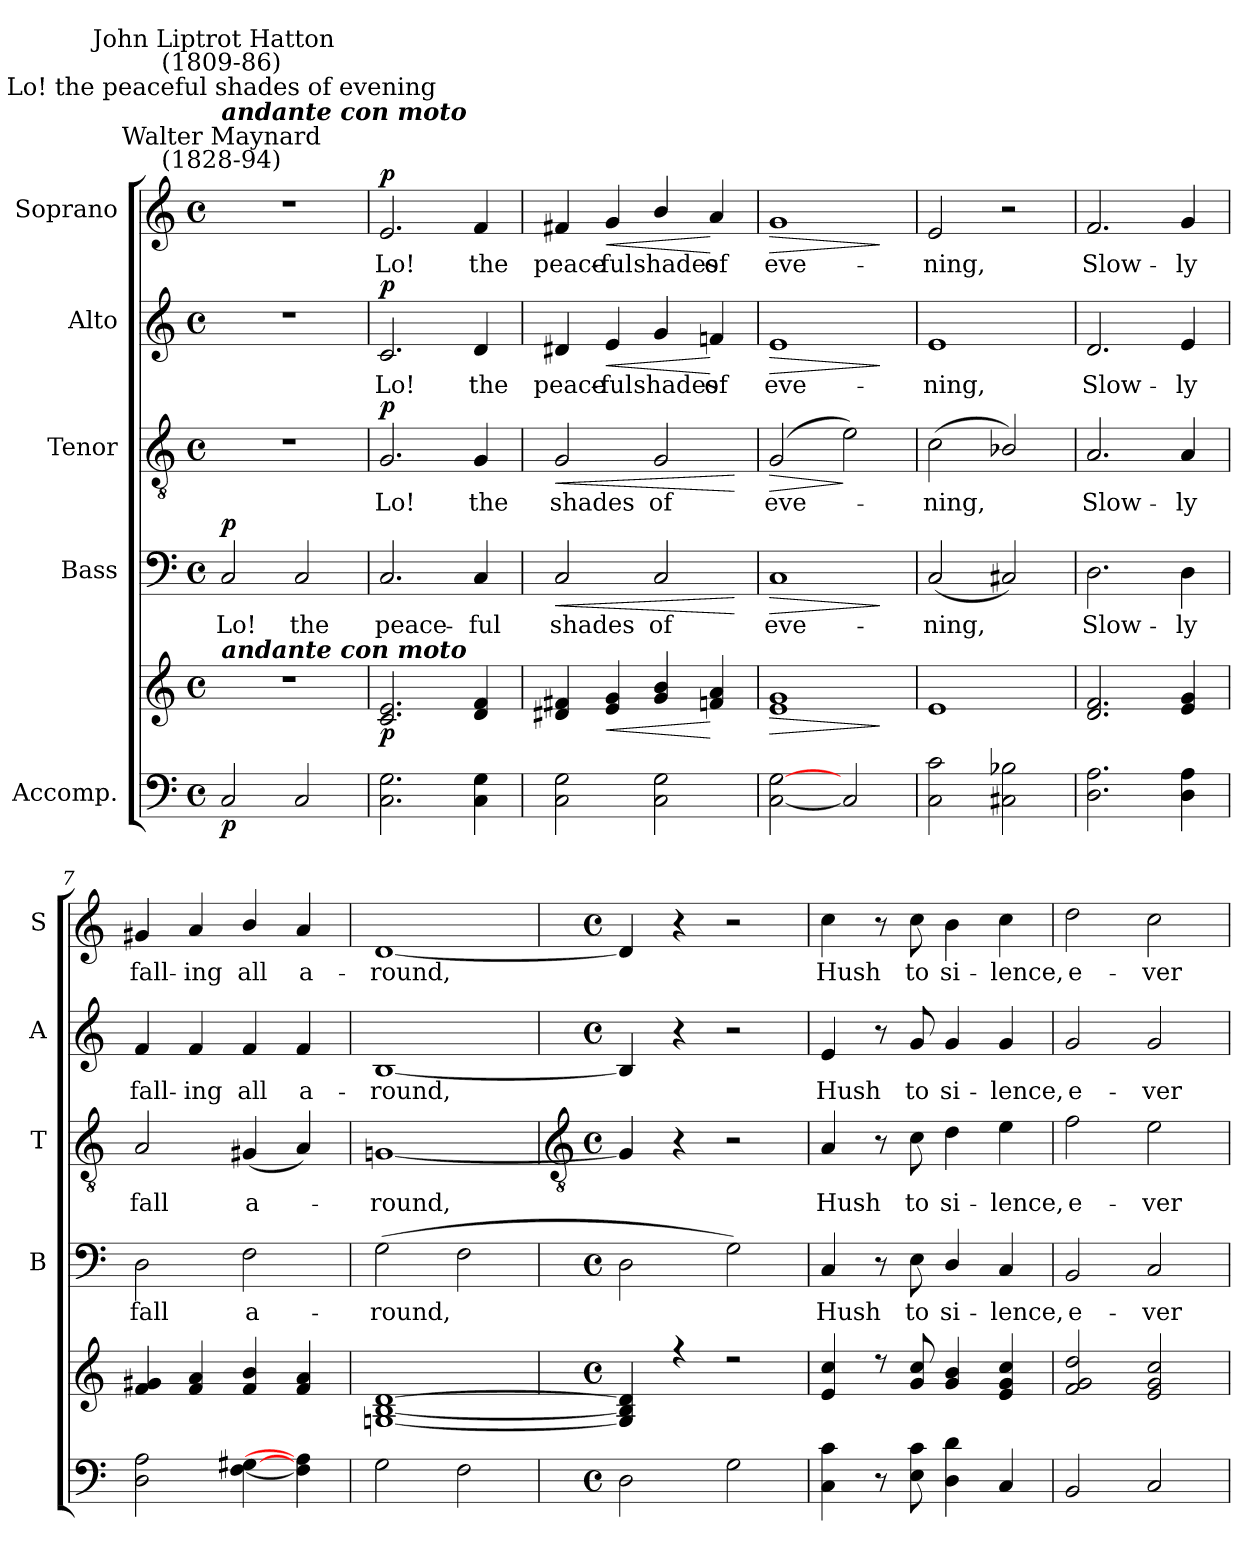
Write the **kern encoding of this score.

**kern	**kern	**dynam	**kern	**text	**dynam	**kern	**text	**dynam	**kern	**text	**dynam	**kern	**text	**dynam
*part5	*part5	*part5	*part4	*part4	*part4	*part3	*part3	*part3	*part2	*part2	*part2	*part1	*part1	*part1
*staff6	*staff5	*staff5/6	*staff4	*staff4	*staff4	*staff3	*staff3	*staff3	*staff2	*staff2	*staff2	*staff1	*staff1	*staff1
*I"Accomp.	*	*	*I"Bass	*	*	*I"Tenor	*	*	*I"Alto	*	*	*I"Soprano	*	*
*	*	*	*I'B	*	*	*I'T	*	*	*I'A	*	*	*I'S	*	*
*clefF4	*clefG2	*	*clefF4	*	*	*clefGv2	*	*	*clefG2	*	*	*clefG2	*	*
*k[]	*k[]	*	*k[]	*	*	*k[]	*	*	*k[]	*	*	*k[]	*	*
*C:	*C:	*	*C:	*	*	*C:	*	*	*C:	*	*	*C:	*	*
*M4/4	*M4/4	*	*M4/4	*	*	*M4/4	*	*	*M4/4	*	*	*M4/4	*	*
*met(c)	*met(c)	*	*met(c)	*	*	*met(c)	*	*	*met(c)	*	*	*met(c)	*	*
*MM106	*MM106	*	*MM106	*	*	*MM106	*	*	*MM106	*	*	*MM106	*	*
=1	=1	=1	=1	=1	=1	=1	=1	=1	=1	=1	=1	=1	=1	=1
!	!	!	!	!	!	!	!	!	!	!	!	!LO:TX:a:cj:t=Walter Maynard\n(1828-94)	!	!
!	!	!	!	!	!	!	!	!	!	!	!	!LO:TX:a:Bi:t=andante con moto	!	!
!	!	!	!	!	!	!	!	!	!	!	!	!LO:TX:a:cj:t=Lo! the peaceful shades of evening	!	!
!	!	!	!	!	!	!	!	!	!	!	!	!LO:TX:a:cj:t=John Liptrot Hatton  \n(1809-86)	!	!
!	!LO:TX:a:Bi:t=andante con moto	!	!	!	!	!	!	!	!	!	!	!	!	!
!	!	!LO:DY:b=2	!	!LO:LY:b	!LO:DY:b	!	!	!	!	!	!	!	!	!
2C	1r	p	2C	Lo!	p	1r	.	.	1r	.	.	1r	.	.
!	!	!	!	!LO:LY:b	!	!	!	!	!	!	!	!	!	!
2C	.	.	2C	the	.	.	.	.	.	.	.	.	.	.
=2	=2	=2	=2	=2	=2	=2	=2	=2	=2	=2	=2	=2	=2	=2
!	!	!LO:DY:b	!	!LO:LY:b	!	!	!LO:LY:b	!LO:DY:b	!	!LO:LY:b	!LO:DY:b	!	!LO:LY:b	!LO:DY:b
2.C 2.G	2.c 2.e	p	2.C	peace-	.	2.G	Lo!	p	2.c	Lo!	p	2.e	Lo!	p
!	!	!	!	!LO:LY:b	!	!	!LO:LY:b	!	!	!LO:LY:b	!	!	!LO:LY:b	!
4C 4G	4d 4f	.	4C	-ful	.	4G	the	.	4d	the	.	4f	the	.
=3	=3	=3	=3	=3	=3	=3	=3	=3	=3	=3	=3	=3	=3	=3
!	!	!	!	!LO:LY:b	!LO:HP:b	!	!LO:LY:b	!LO:HP:b	!	!LO:LY:b	!	!	!LO:LY:b	!
2C 2G	4d#X 4f#X	.	2C	shades	<	2G	shades	<	4d#X	peace-	.	4f#X	peace-	.
!	!	!LO:HP:b	!	!	!	!	!	!	!	!LO:LY:b	!LO:HP:b	!	!LO:LY:b	!LO:HP:b
.	4e 4g	<	.	.	.	.	.	.	4e	-ful	<	4g	-ful	<
!	!	!	!	!LO:LY:b	!	!	!LO:LY:b	!	!	!LO:LY:b	!	!	!LO:LY:b	!
2C 2G	4g/ 4b/	.	2C	of	.	2G	of	.	4g	shades	.	4b/	shades	.
!	!	!	!	!	!	!	!	!	!	!LO:LY:b	!	!	!LO:LY:b	!
.	4fn 4a	[	.	.	.	.	.	.	4fn	of	[	4a	of	[
.	.	.	.	.	[	.	.	[	.	.	.	.	.	.
=4	=4	=4	=4	=4	=4	=4	=4	=4	=4	=4	=4	=4	=4	=4
!	!	!LO:HP:b	!	!LO:LY:b	!LO:HP:b	!	!LO:LY:b	!LO:HP:b	!	!LO:LY:b	!LO:HP:b	!	!LO:LY:b	!LO:HP:b
[2C [2G	1e 1g	>	1C	eve-	>	(2G	eve-	>	1e	eve-	>	1g	eve-	>
2C]	.	.	.	.	.	2e)	.	]	.	.	.	.	.	.
.	.	]	.	.	]	.	.	.	.	.	]	.	.	]
=5	=5	=5	=5	=5	=5	=5	=5	=5	=5	=5	=5	=5	=5	=5
!	!	!	!	!LO:LY:b	!	!	!LO:LY:b	!	!	!LO:LY:b	!	!	!LO:LY:b	!
2C 2c	1e	.	(<2C	-ning,	.	(<2c	ning,	.	1e	-ning,	.	2e	-ning,	.
2C#X 2B-X	.	.	2C#X)	.	.	2B-X/)	.	.	.	.	.	2r	.	.
=6	=6	=6	=6	=6	=6	=6	=6	=6	=6	=6	=6	=6	=6	=6
!	!	!	!	!LO:LY:b	!	!	!LO:LY:b	!	!	!LO:LY:b	!	!	!LO:LY:b	!
2.D 2.A	2.d 2.f	.	2.D	Slow-	.	2.A	Slow-	.	2.d	Slow-	.	2.f	Slow-	.
!	!	!	!	!LO:LY:b	!	!	!LO:LY:b	!	!	!LO:LY:b	!	!	!LO:LY:b	!
4D 4A	4e 4g	.	4D	-ly	.	4A	-ly	.	4e	-ly	.	4g	-ly	.
=7	=7	=7	=7	=7	=7	=7	=7	=7	=7	=7	=7	=7	=7	=7
!	!	!	!	!LO:LY:b	!	!	!LO:LY:b	!	!	!LO:LY:b	!	!	!LO:LY:b	!
2D 2A	4f 4g#X	.	2D	fall	.	2A	fall	.	4f	fall-	.	4g#X	fall-	.
!	!	!	!	!	!	!	!	!	!	!LO:LY:b	!	!	!LO:LY:b	!
.	4f 4a	.	.	.	.	.	.	.	4f	-ing	.	4a	-ing	.
!	!	!	!	!LO:LY:b	!	!	!LO:LY:b	!	!	!LO:LY:b	!	!	!LO:LY:b	!
[4F [4G#X	4f/ 4b/	.	2F	a-	.	(<4G#X	a-	.	4f	all	.	4b/	all	.
!	!	!	!	!	!	!	!	!	!	!LO:LY:b	!	!	!LO:LY:b	!
4F] 4A]	4f 4a	.	.	.	.	4A)	.	.	4f	a-	.	4a	a-	.
=8	=8	=8	=8	=8	=8	=8	=8	=8	=8	=8	=8	=8	=8	=8
!	!	!	!	!LO:LY:b	!	!	!LO:LY:b	!	!	!LO:LY:b	!	!	!LO:LY:b	!
2G	[1Gn [1B [1d	.	(>2G	-round,	.	[1Gn	round,	.	[1B	-round,	.	[1d	-round,	.
2F	.	.	2F	.	.	.	.	.	.	.	.	.	.	.
!!LO:LB:g=z
=9	=9	=9	=9	=9	=9	=9	=9	=9	=9	=9	=9	=9	=9	=9
*	*	*	*	*	*	*clefGv2	*	*	*	*	*	*	*	*
*M4/4	*M4/4	*	*M4/4	*	*	*M4/4	*	*	*M4/4	*	*	*M4/4	*	*
*met(c)	*met(c)	*	*met(c)	*	*	*met(c)	*	*	*met(c)	*	*	*met(c)	*	*
*	*^	*	*	*	*	*	*	*	*	*	*	*	*	*
2D	4G] 4B] 4d]	1ryy	.	2D	.	.	4G]	.	.	4B]	.	.	4d]	.	.
.	4r	.	.	.	.	.	4r	.	.	4r	.	.	4r	.	.
2G	2r	.	.	2G)	.	.	2r	.	.	2r	.	.	2r	.	.
=10	=10	=10	=10	=10	=10	=10	=10	=10	=10	=10	=10	=10	=10	=10	=10
!	!	!	!	!	!LO:LY:b	!	!	!LO:LY:b	!	!	!LO:LY:b	!	!	!LO:LY:b	!
4C 4c	4e 4cc	1ryy	.	4C	Hush	.	4A	Hush	.	4e	Hush	.	4cc	Hush	.
8r	8r	.	.	8r	.	.	8r	.	.	8r	.	.	8r	.	.
!	!	!	!	!	!LO:LY:b	!	!	!LO:LY:b	!	!	!LO:LY:b	!	!	!LO:LY:b	!
8E 8c	8g 8cc	.	.	8E	to	.	8c	to	.	8g	to	.	8cc	to	.
!	!	!	!	!	!LO:LY:b	!	!	!LO:LY:b	!	!	!LO:LY:b	!	!	!LO:LY:b	!
4D\ 4d\	4g 4b	.	.	4D/	si-	.	4d	si-	.	4g	si-	.	4b	si-	.
!	!	!	!	!	!LO:LY:b	!	!	!LO:LY:b	!	!	!LO:LY:b	!	!	!LO:LY:b	!
4C	4e 4g 4cc	.	.	4C	-lence,	.	4e	-lence,	.	4g	-lence,	.	4cc	-lence,	.
=11	=11	=11	=11	=11	=11	=11	=11	=11	=11	=11	=11	=11	=11	=11	=11
!	!	!	!	!	!LO:LY:b	!	!	!LO:LY:b	!	!	!LO:LY:b	!	!	!LO:LY:b	!
2BB	2f 2g 2dd	1ryy	.	2BB	e-	.	2f	e-	.	2g	e-	.	2dd	e-	.
!	!	!	!	!	!LO:LY:b	!	!	!LO:LY:b	!	!	!LO:LY:b	!	!	!LO:LY:b	!
2C	2e 2g 2cc	.	.	2C	-ver	.	2e	-ver	.	2g	-ver	.	2cc	-ver	.
*	*v	*v	*	*	*	*	*	*	*	*	*	*	*	*	*
=	=	=	=	=	=	=	=	=	=	=	=	=	=	=
*-	*-	*-	*-	*-	*-	*-	*-	*-	*-	*-	*-	*-	*-	*-
